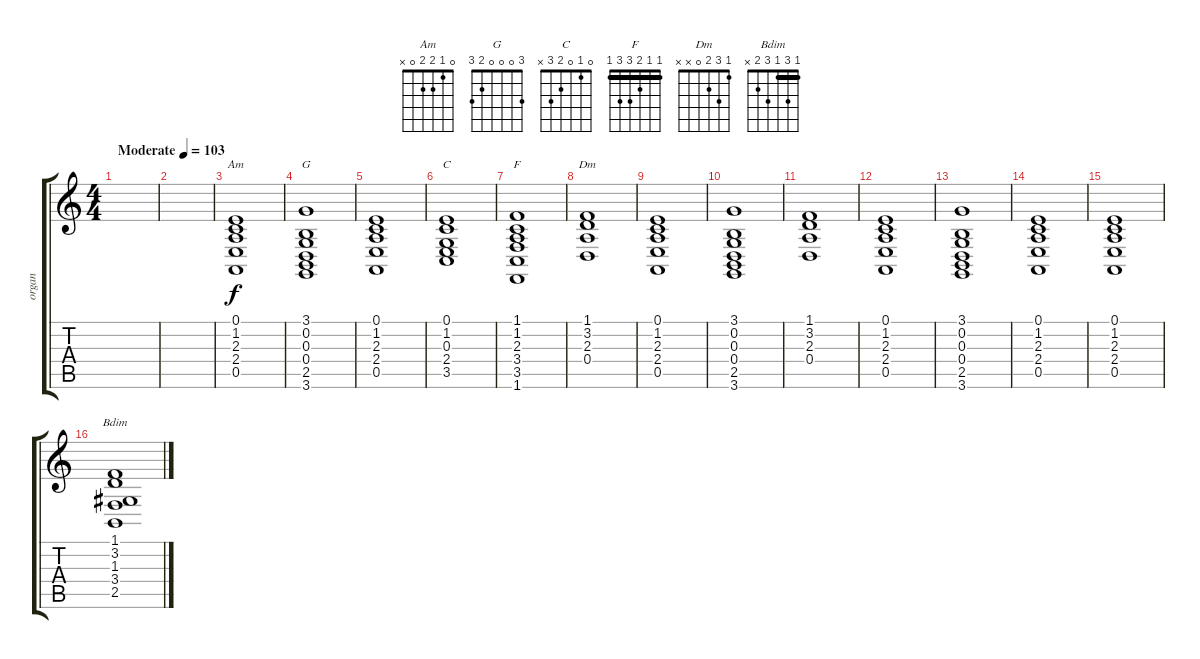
\track ("organ" "organ") {instrument drawbarorgan}
\staff {score tabs}
\tuning (E4 B3 G3 D3 A2 E2) {hide}
\chord ("Am" 0 1 2 2 0 x)
\chord ("G" 3 0 0 0 2 3)
\chord ("C" 0 1 0 2 3 x)
\chord ("F" 1 1 2 3 3 1) {barre 1}
\chord ("Dm" 1 3 2 0 x x)
\chord ("Bdim" 1 3 1 3 2 x) {barre 1}
\ts (4 4)
\tempo (103 "Moderate")
\clef g2
\ks c
|
|
(0.1 1.2 2.3 2.4 0.5).1{ch "Am" volume 10} |
(3.1 0.2 0.3 0.4 2.5 3.6).1{ch "G"} |
(0.1 1.2 2.3 2.4 0.5).1 |
(0.1 1.2 0.3 2.4 3.5).1{ch "C"} |
(1.1 1.2 2.3 3.4 3.5 1.6).1{ch "F"} |
(1.1 3.2 2.3 0.4).1{ch "Dm"} |
(0.1 1.2 2.3 2.4 0.5).1 |
(3.1 0.2 0.3 0.4 2.5 3.6).1 |
(1.1 3.2 2.3 0.4).1 |
(0.1 1.2 2.3 2.4 0.5).1 |
(3.1 0.2 0.3 0.4 2.5 3.6).1 |
(0.1 1.2 2.3 2.4 0.5).1 |
(0.1 1.2 2.3 2.4 0.5).1 |
(1.1 3.2 1.3 3.4 2.5).1{ch "Bdim"}
